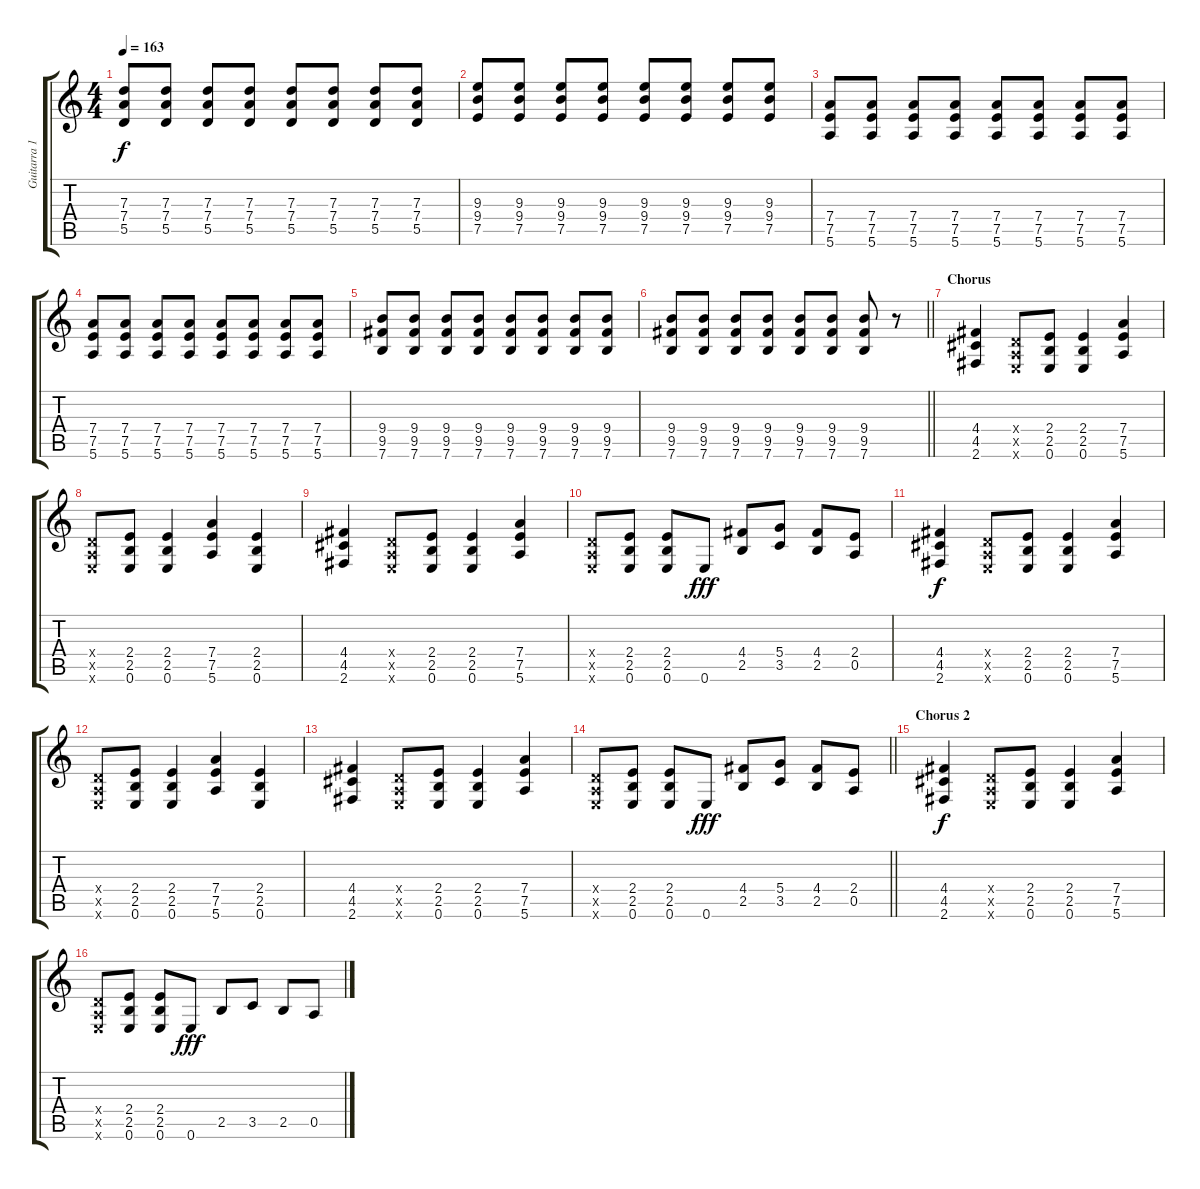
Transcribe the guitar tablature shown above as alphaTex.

\track ("Guitarra 1 - Mathias" "Guitarra 1") {instrument overdrivenguitar}
\staff {score tabs}
\tuning (E4 B3 G3 D3 A2 E2) {hide}
\ts (4 4)
\tempo 163
\clef g2
\ks c
(7.3 7.4 5.5).8{dy f} (7.3 7.4 5.5).8 (7.3 7.4 5.5).8 (7.3 7.4 5.5).8 (7.3 7.4 5.5).8 (7.3 7.4 5.5).8 (7.3 7.4 5.5).8 (7.3 7.4 5.5).8 |
(9.3 9.4 7.5).8 (9.3 9.4 7.5).8 (9.3 9.4 7.5).8 (9.3 9.4 7.5).8 (9.3 9.4 7.5).8 (9.3 9.4 7.5).8 (9.3 9.4 7.5).8 (9.3 9.4 7.5).8 |
(7.4 7.5 5.6).8 (7.4 7.5 5.6).8 (7.4 7.5 5.6).8 (7.4 7.5 5.6).8 (7.4 7.5 5.6).8 (7.4 7.5 5.6).8 (7.4 7.5 5.6).8 (7.4 7.5 5.6).8 |
(7.4 7.5 5.6).8 (7.4 7.5 5.6).8 (7.4 7.5 5.6).8 (7.4 7.5 5.6).8 (7.4 7.5 5.6).8 (7.4 7.5 5.6).8 (7.4 7.5 5.6).8 (7.4 7.5 5.6).8 |
(9.4 9.5 7.6).8 (9.4 9.5 7.6).8 (9.4 9.5 7.6).8 (9.4 9.5 7.6).8 (9.4 9.5 7.6).8 (9.4 9.5 7.6).8 (9.4 9.5 7.6).8 (9.4 9.5 7.6).8 |
\barLineRight lightlight
(9.4 9.5 7.6).8 (9.4 9.5 7.6).8 (9.4 9.5 7.6).8 (9.4 9.5 7.6).8 (9.4 9.5 7.6).8 (9.4 9.5 7.6).8 (9.4 9.5 7.6).8 r.8 |
\section ("" "Chorus")
(4.4 4.5 2.6).4 (0.4{x} 0.5{x} 0.6{x}).8 (2.4 2.5 0.6).8 (2.4 2.5 0.6).4 (7.4 7.5 5.6).4 |
(0.4{x} 0.5{x} 0.6{x}).8 (2.4 2.5 0.6).8 (2.4 2.5 0.6).4 (7.4 7.5 5.6).4 (2.4 2.5 0.6).4 |
(4.4 4.5 2.6).4 (0.4{x} 0.5{x} 0.6{x}).8 (2.4 2.5 0.6).8 (2.4 2.5 0.6).4 (7.4 7.5 5.6).4 |
(0.4{x} 0.5{x} 0.6{x}).8 (2.4 2.5 0.6).8 (2.4 2.5 0.6).8 0.6.8{dy fff} (4.4 2.5).8 (5.4 3.5).8 (4.4 2.5).8 (2.4 0.5).8 |
(4.4 4.5 2.6).4{dy f} (0.4{x} 0.5{x} 0.6{x}).8 (2.4 2.5 0.6).8 (2.4 2.5 0.6).4 (7.4 7.5 5.6).4 |
(0.4{x} 0.5{x} 0.6{x}).8 (2.4 2.5 0.6).8 (2.4 2.5 0.6).4 (7.4 7.5 5.6).4 (2.4 2.5 0.6).4 |
(4.4 4.5 2.6).4 (0.4{x} 0.5{x} 0.6{x}).8 (2.4 2.5 0.6).8 (2.4 2.5 0.6).4 (7.4 7.5 5.6).4 |
\barLineRight lightlight
(0.4{x} 0.5{x} 0.6{x}).8 (2.4 2.5 0.6).8 (2.4 2.5 0.6).8 0.6.8{dy fff} (4.4 2.5).8 (5.4 3.5).8 (4.4 2.5).8 (2.4 0.5).8 |
\section ("" "Chorus 2")
(4.4 4.5 2.6).4{dy f} (0.4{x} 0.5{x} 0.6{x}).8 (2.4 2.5 0.6).8 (2.4 2.5 0.6).4 (7.4 7.5 5.6).4 |
(0.4{x} 0.5{x} 0.6{x}).8 (2.4 2.5 0.6).8 (2.4 2.5 0.6).8 0.6.8{dy fff} 2.5.8 3.5.8 2.5.8 0.5.8
